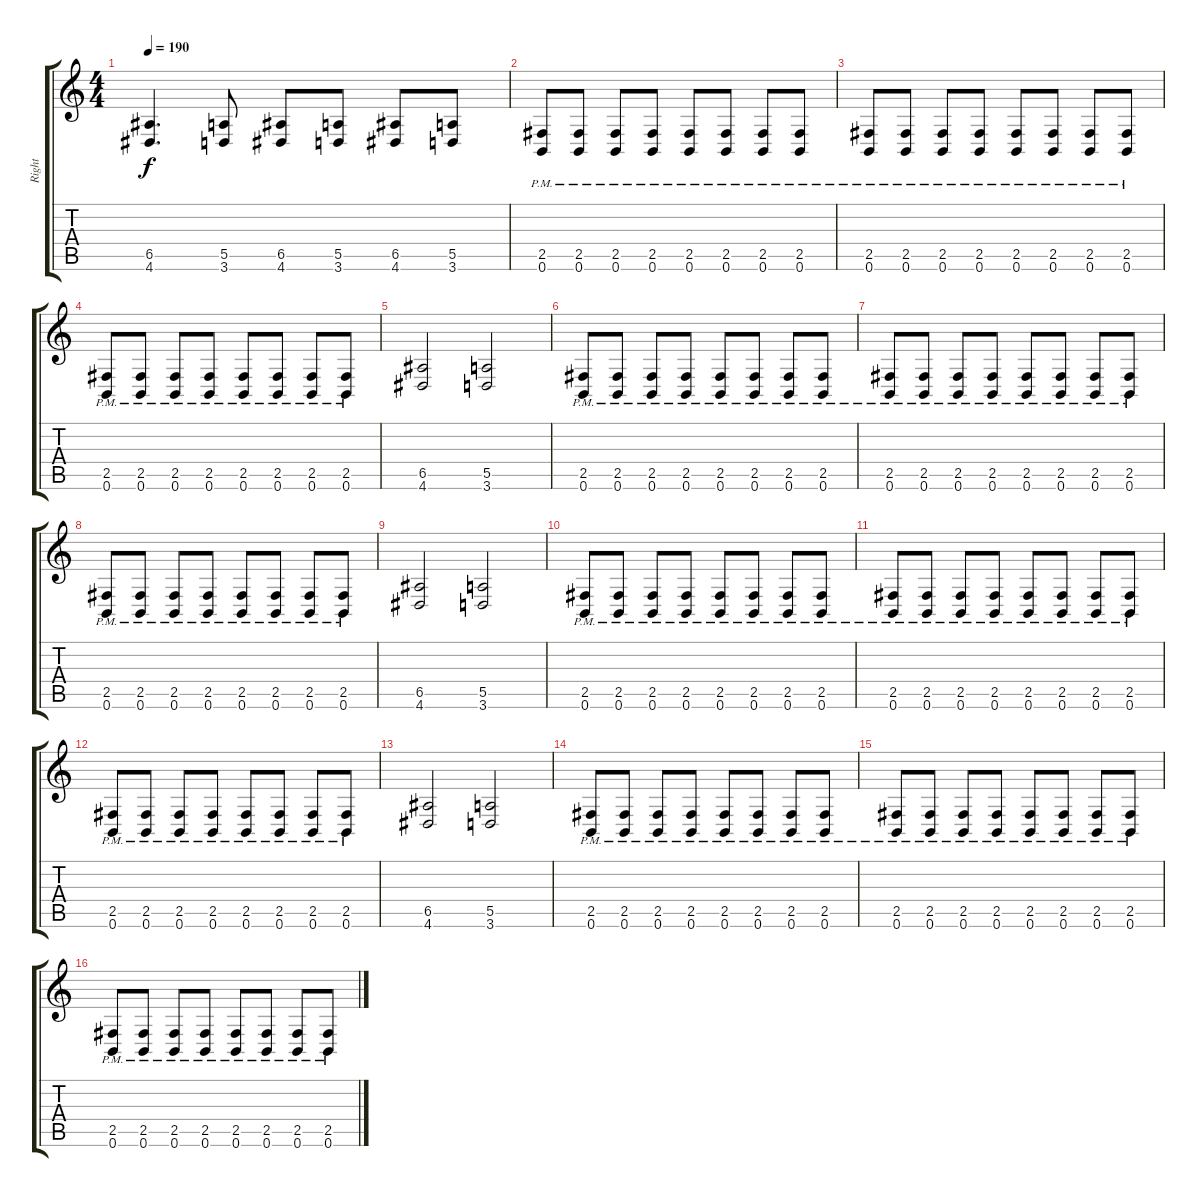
\track ("Right" "Right") {instrument distortionguitar}
\staff {score tabs}
\tuning (B3 Gb3 D3 A2 E2 B1) {hide}
\ts (4 4)
\tempo 190
\clef g2
\ks c
(6.5 4.6).4{d dy f} (5.5 3.6).8 (6.5 4.6).8 (5.5 3.6).8 (6.5 4.6).8 (5.5 3.6).8 |
(2.5{pm} 0.6{pm}).8 (2.5{pm} 0.6{pm}).8 (2.5{pm} 0.6{pm}).8 (2.5{pm} 0.6{pm}).8 (2.5{pm} 0.6{pm}).8 (2.5{pm} 0.6{pm}).8 (2.5{pm} 0.6{pm}).8 (2.5{pm} 0.6{pm}).8 |
(2.5{pm} 0.6{pm}).8 (2.5{pm} 0.6{pm}).8 (2.5{pm} 0.6{pm}).8 (2.5{pm} 0.6{pm}).8 (2.5{pm} 0.6{pm}).8 (2.5{pm} 0.6{pm}).8 (2.5{pm} 0.6{pm}).8 (2.5{pm} 0.6{pm}).8 |
(2.5{pm} 0.6{pm}).8 (2.5{pm} 0.6{pm}).8 (2.5{pm} 0.6{pm}).8 (2.5{pm} 0.6{pm}).8 (2.5{pm} 0.6{pm}).8 (2.5{pm} 0.6{pm}).8 (2.5{pm} 0.6{pm}).8 (2.5{pm} 0.6{pm}).8 |
(6.5 4.6).2 (5.5 3.6).2 |
(2.5{pm} 0.6{pm}).8 (2.5{pm} 0.6{pm}).8 (2.5{pm} 0.6{pm}).8 (2.5{pm} 0.6{pm}).8 (2.5{pm} 0.6{pm}).8 (2.5{pm} 0.6{pm}).8 (2.5{pm} 0.6{pm}).8 (2.5{pm} 0.6{pm}).8 |
(2.5{pm} 0.6{pm}).8 (2.5{pm} 0.6{pm}).8 (2.5{pm} 0.6{pm}).8 (2.5{pm} 0.6{pm}).8 (2.5{pm} 0.6{pm}).8 (2.5{pm} 0.6{pm}).8 (2.5{pm} 0.6{pm}).8 (2.5{pm} 0.6{pm}).8 |
(2.5{pm} 0.6{pm}).8 (2.5{pm} 0.6{pm}).8 (2.5{pm} 0.6{pm}).8 (2.5{pm} 0.6{pm}).8 (2.5{pm} 0.6{pm}).8 (2.5{pm} 0.6{pm}).8 (2.5{pm} 0.6{pm}).8 (2.5{pm} 0.6{pm}).8 |
(6.5 4.6).2 (5.5 3.6).2 |
(2.5{pm} 0.6{pm}).8 (2.5{pm} 0.6{pm}).8 (2.5{pm} 0.6{pm}).8 (2.5{pm} 0.6{pm}).8 (2.5{pm} 0.6{pm}).8 (2.5{pm} 0.6{pm}).8 (2.5{pm} 0.6{pm}).8 (2.5{pm} 0.6{pm}).8 |
(2.5{pm} 0.6{pm}).8 (2.5{pm} 0.6{pm}).8 (2.5{pm} 0.6{pm}).8 (2.5{pm} 0.6{pm}).8 (2.5{pm} 0.6{pm}).8 (2.5{pm} 0.6{pm}).8 (2.5{pm} 0.6{pm}).8 (2.5{pm} 0.6{pm}).8 |
(2.5{pm} 0.6{pm}).8 (2.5{pm} 0.6{pm}).8 (2.5{pm} 0.6{pm}).8 (2.5{pm} 0.6{pm}).8 (2.5{pm} 0.6{pm}).8 (2.5{pm} 0.6{pm}).8 (2.5{pm} 0.6{pm}).8 (2.5{pm} 0.6{pm}).8 |
(6.5 4.6).2 (5.5 3.6).2 |
(2.5{pm} 0.6{pm}).8 (2.5{pm} 0.6{pm}).8 (2.5{pm} 0.6{pm}).8 (2.5{pm} 0.6{pm}).8 (2.5{pm} 0.6{pm}).8 (2.5{pm} 0.6{pm}).8 (2.5{pm} 0.6{pm}).8 (2.5{pm} 0.6{pm}).8 |
(2.5{pm} 0.6{pm}).8 (2.5{pm} 0.6{pm}).8 (2.5{pm} 0.6{pm}).8 (2.5{pm} 0.6{pm}).8 (2.5{pm} 0.6{pm}).8 (2.5{pm} 0.6{pm}).8 (2.5{pm} 0.6{pm}).8 (2.5{pm} 0.6{pm}).8 |
(2.5{pm} 0.6{pm}).8 (2.5{pm} 0.6{pm}).8 (2.5{pm} 0.6{pm}).8 (2.5{pm} 0.6{pm}).8 (2.5{pm} 0.6{pm}).8 (2.5{pm} 0.6{pm}).8 (2.5{pm} 0.6{pm}).8 (2.5{pm} 0.6{pm}).8
